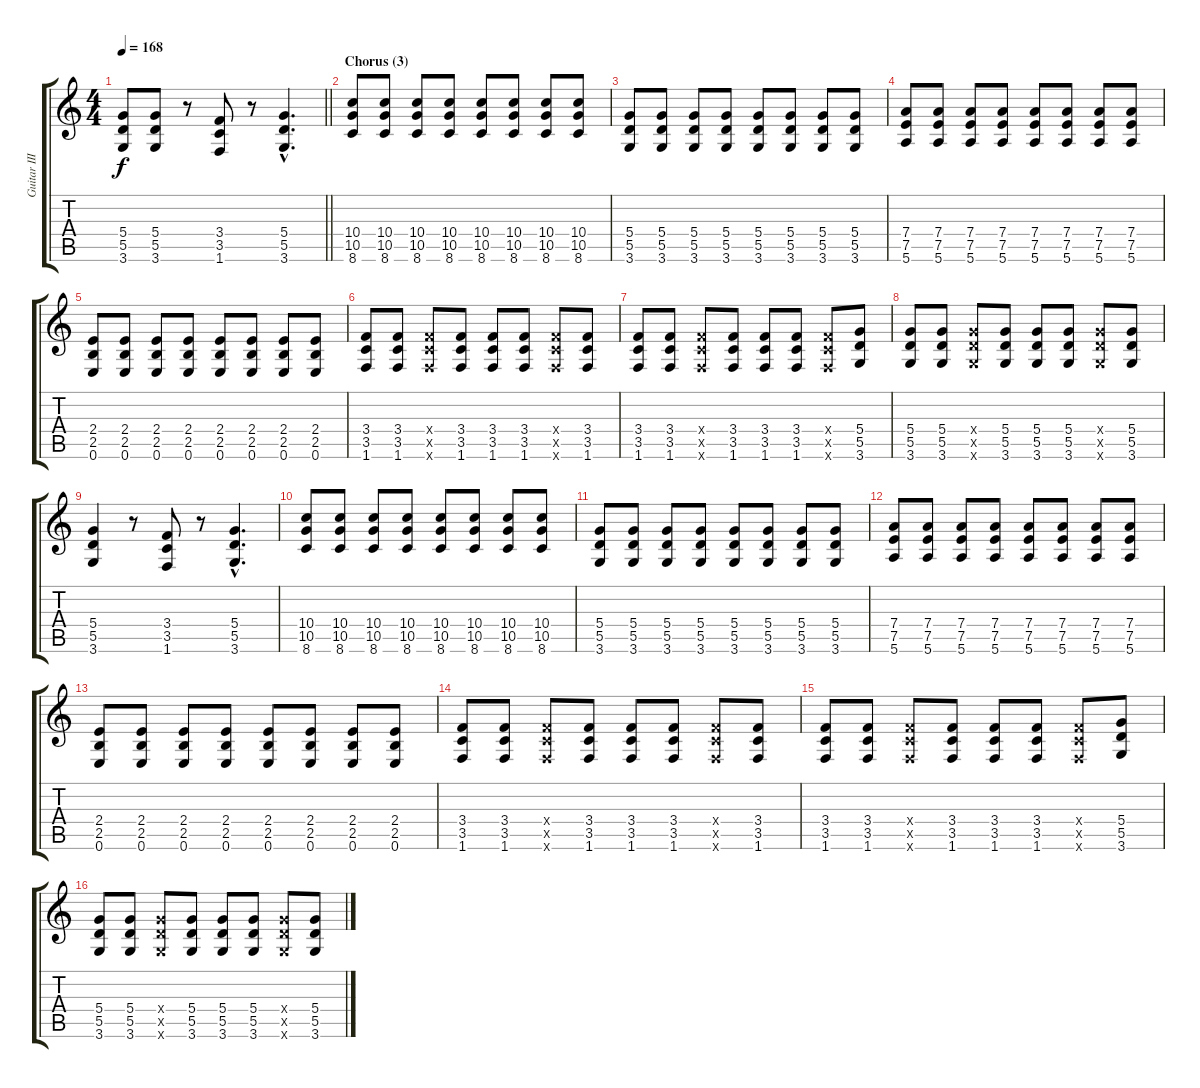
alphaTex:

\track ("Guitar III" "Guitar III") {instrument distortionguitar}
\staff {score tabs}
\tuning (E4 B3 G3 D3 A2 E2) {hide}
\ts (4 4)
\tempo 168
\clef g2
\barLineRight lightlight
\ks c
(5.4 5.5 3.6).8{dy f} (5.4 5.5 3.6).8 r.8 (3.4 3.5 1.6).8 r.8 (5.4{hac} 5.5{hac} 3.6{hac}).4{d} |
\section ("" "Chorus (3)")
(10.4 10.5 8.6).8 (10.4 10.5 8.6).8 (10.4 10.5 8.6).8 (10.4 10.5 8.6).8 (10.4 10.5 8.6).8 (10.4 10.5 8.6).8 (10.4 10.5 8.6).8 (10.4 10.5 8.6).8 |
(5.4 5.5 3.6).8 (5.4 5.5 3.6).8 (5.4 5.5 3.6).8 (5.4 5.5 3.6).8 (5.4 5.5 3.6).8 (5.4 5.5 3.6).8 (5.4 5.5 3.6).8 (5.4 5.5 3.6).8 |
(7.4 7.5 5.6).8 (7.4 7.5 5.6).8 (7.4 7.5 5.6).8 (7.4 7.5 5.6).8 (7.4 7.5 5.6).8 (7.4 7.5 5.6).8 (7.4 7.5 5.6).8 (7.4 7.5 5.6).8 |
(2.4 2.5 0.6).8 (2.4 2.5 0.6).8 (2.4 2.5 0.6).8 (2.4 2.5 0.6).8 (2.4 2.5 0.6).8 (2.4 2.5 0.6).8 (2.4 2.5 0.6).8 (2.4 2.5 0.6).8 |
(3.4 3.5 1.6).8 (3.4 3.5 1.6).8 (3.4{x} 3.5{x} 1.6{x}).8 (3.4 3.5 1.6).8 (3.4 3.5 1.6).8 (3.4 3.5 1.6).8 (3.4{x} 3.5{x} 1.6{x}).8 (3.4 3.5 1.6).8 |
(3.4 3.5 1.6).8 (3.4 3.5 1.6).8 (3.4{x} 3.5{x} 1.6{x}).8 (3.4 3.5 1.6).8 (3.4 3.5 1.6).8 (3.4 3.5 1.6).8 (3.4{x} 3.5{x} 1.6{x}).8 (5.4 5.5 3.6).8 |
(5.4 5.5 3.6).8 (5.4 5.5 3.6).8 (5.4{x} 5.5{x} 3.6{x}).8 (5.4 5.5 3.6).8 (5.4 5.5 3.6).8 (5.4 5.5 3.6).8 (5.4{x} 5.5{x} 3.6{x}).8 (5.4 5.5 3.6).8 |
(5.4 5.5 3.6).4 r.8 (3.4 3.5 1.6).8 r.8 (5.4{hac} 5.5{hac} 3.6{hac}).4{d} |
(10.4 10.5 8.6).8 (10.4 10.5 8.6).8 (10.4 10.5 8.6).8 (10.4 10.5 8.6).8 (10.4 10.5 8.6).8 (10.4 10.5 8.6).8 (10.4 10.5 8.6).8 (10.4 10.5 8.6).8 |
(5.4 5.5 3.6).8 (5.4 5.5 3.6).8 (5.4 5.5 3.6).8 (5.4 5.5 3.6).8 (5.4 5.5 3.6).8 (5.4 5.5 3.6).8 (5.4 5.5 3.6).8 (5.4 5.5 3.6).8 |
(7.4 7.5 5.6).8 (7.4 7.5 5.6).8 (7.4 7.5 5.6).8 (7.4 7.5 5.6).8 (7.4 7.5 5.6).8 (7.4 7.5 5.6).8 (7.4 7.5 5.6).8 (7.4 7.5 5.6).8 |
(2.4 2.5 0.6).8 (2.4 2.5 0.6).8 (2.4 2.5 0.6).8 (2.4 2.5 0.6).8 (2.4 2.5 0.6).8 (2.4 2.5 0.6).8 (2.4 2.5 0.6).8 (2.4 2.5 0.6).8 |
(3.4 3.5 1.6).8 (3.4 3.5 1.6).8 (3.4{x} 3.5{x} 1.6{x}).8 (3.4 3.5 1.6).8 (3.4 3.5 1.6).8 (3.4 3.5 1.6).8 (3.4{x} 3.5{x} 1.6{x}).8 (3.4 3.5 1.6).8 |
(3.4 3.5 1.6).8 (3.4 3.5 1.6).8 (3.4{x} 3.5{x} 1.6{x}).8 (3.4 3.5 1.6).8 (3.4 3.5 1.6).8 (3.4 3.5 1.6).8 (3.4{x} 3.5{x} 1.6{x}).8 (5.4 5.5 3.6).8 |
(5.4 5.5 3.6).8 (5.4 5.5 3.6).8 (5.4{x} 5.5{x} 3.6{x}).8 (5.4 5.5 3.6).8 (5.4 5.5 3.6).8 (5.4 5.5 3.6).8 (5.4{x} 5.5{x} 3.6{x}).8 (5.4 5.5 3.6).8
